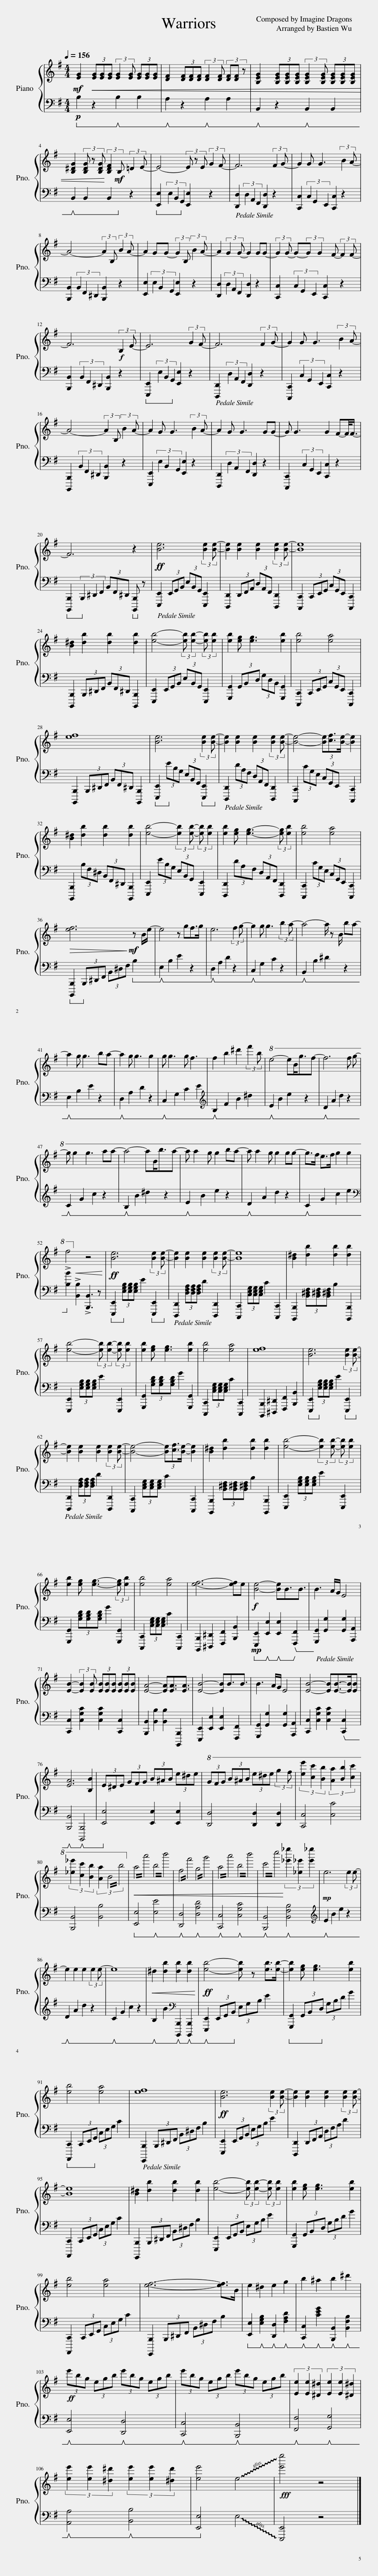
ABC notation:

X:1
%%score { 1 | 2 }
L:1/8
Q:1/4=156
M:4/4
I:linebreak $
K:G
V:1 treble
V:2 bass
V:1
!mf! [EG]2 (3[EG][EG][EG] (3:2:2[EG]2 [EG] (3[EG][EG][EG] | [DF]2 (3[DF][DF][DF] (3:2:2[DF]2 [DF] (3[DF][DF] z | [B,EG]2 (3[B,EG][B,EG][B,EG] (3:2:2[B,EG]2 [B,EG] (3[B,EG][B,EG][B,EG] |$ [B,^DG]2 (3[B,DG] z [B,DG]!ff! (3:2:2[B,DF]2!mf! B, (3:2:2=D2 E- | E4- (3E z E (3:2:2G2 F- | %5
 F6 (3:2:2F2 G- | G2 G G3 (3:2:2B2 A- |$ A4- (3:2:2A2 B, (3:2:2B2 A- | A2 GG- (3:2:2G2 B, (3:2:2B2 A- | A2 (3:2:2G2 G- G2 GG- | %10
 (3:2:2G2 G- G-(3:2:2G G2 F- (3:2:2F2 F- |$ F6!f! (3:2:2B,2 E- | E6 (3:2:2G2 F- | F6 (3:2:2F2 G- | G2 G G3 (3:2:2B2 A- |$ %15
 A4- (3:2:2A2 B, (3:2:2B2 A- | A2 G G3 (3:2:2B2 A- | A2 G G3 GG- | G G3 G2 F-F/<F/- |$ F6 z2 | %20
!ff! [Be]6 (3:2:2[Be]2 [Be]- | [Be]2 [Be]2 [Be]2 (3:2:2[Be]2 [Be]- | [Be]8 |$ [B^d]2 [db]2 [db]2 [db]2 | [eb]4- (3:2:2[eb] [eb]2- (3:2:2[eb] [eb]2 | %25
 [eb]2 [eg] [eg]3 [eb]2 | [eb]4 [ea]4 |$ [ef]8 | [Be]6 (3:2:2[Be]2 [Be]- | [Be]2 [Be]2 [Be]2 (3:2:2[Be]2 [Be]- | %30
 [Be]4- (3[Be][cf]3/2[Be]/- [Be]2 |$ [B^d]2 [db]2 [db]2 [db]2 | [eb]4- (3:2:2[eb]2 [eb]- (3:2:2[eb] [eb]2 | [eb]2 [eg] [eg]3- (3:2:2[eg] [eb]2 | [eb]4 [ea]4 |$ %35
 [ef]6 z B/e/- | e4 z gf>g | e6 (3:2:2f2 g- | g2 g g3 (3:2:2b2 a- | a4- a/ z B/ ba- |$ %40
 a2 g g3 ba- | a2 g g3 g2 | g g3 g f3 | f2 b2 ^d'2 (3:2:2f'2 b |!8va(! e'4- e'b<g'f'- | %45
 f'6 f' g'- |$ g' g'2 g'3 a'a'- | a'4- a'b<b'a'- | a' a'2 g' g'2 b'a'- | a' a'2 g' g'2 g'g'- | %50
 g'>f' e'>f' g'2 g'2 |$ f'4!8va)! z4 |!ff! [Be]6 (3:2:2[Be]2 [Be]- | [Be]2 [Be]2 [Be]2 (3:2:2[Be]2 [Be]- | [Be]8 | %55
 [B^d]2 [db]2 [db]2 [db]2 |$ [eb]4- (3:2:2[eb] [eb]2- (3:2:2[eb] [eb]2 | [eb]2 [eg] [eg]3 [eb]2 | [eb]4 [ea]4 | [ef]8 | %60
 [Be]6 (3:2:2[Be]2 [Be]- |$ [Be]2 [Be]2 [Be]2 (3:2:2[Be]2 [Be]- | [Be]4- (3[Be][cf]3/2[Be]/- [Be]2 | [B^d]2 [db]2 [db]2 [db]2 | [eb]4- (3:2:2[eb]2 [eb]- (3:2:2[eb] [eb]2 |$ %65
 [eb]2 [eg] [eg]3- (3:2:2[eg] [eb]2 | [eb]4 [ea]4 | [ef]6- [ef]e |!f! [Be]4- [Be]B3/2B3/2 | B3 A/G/ E4 |$ %70
 [EB]2- (3:2:2[EB]2 [EB] (3[EB][EB][EB] (3[EB][EB][EB] | [EA]4- [EA][EA]3/2[EA]3/2 | [EB]4- [EB]B3/2B3/2 | B3 A/G/ E4 | [EB]4- [EB][EB]->[EB][EB] |$ %75
 [EA]6 [B,B]2 | (3E^DE (3GFG (3B^AB (3e^de |!8va(! (3gfg (3b^ab (3e'^d'e' (3:2:2g'2 f' | (3[e'e'']2 [c'c'']2 [bb']2 (3[aa']2 [bb']2 [c'c'']2 |$ (3[_e'_e'']2 [c'c'']2 [bb']2 (3:2:1[aa']2 !//-!b4/3 b'4/3!8va)! | %80
!<(! !//-!a2 a'2 !//-!b2 b'2 | !//-!f2 f'2 !//-!g2 g'2 | !//-!a2 a'2 !//-!b2 b'2 | !//-!c'2 c''2!<)! (3[_e'_e'']2 [_e_e']2 [e'_e'']2 |!mp! e6 (3:2:2e2 e- |$ %85
 e2 e2 e2 (3:2:2e2 e- | e8 |!<(! ^d2 [db]2 [db]2 [db]2!<)! |!ff! [eb]4- [eb] z [eb]>[eb]- | [eb]2 [eg] [eg]3 [eb]2 |$ %90
 [eb]4 [ea]4 | [ef]8 |!ff! [Be]6 (3:2:2[Be]2 [Be]- | [Be]2 [Be]2 [Be]2 (3:2:2[Be]2 [Be]- |$ [Be]8 | %95
 [B^d]2 [db]2 [db]2 [db]2 | [eb]4- (3:2:2[eb] [eb]2- (3:2:2[eb] [eb]2 | [eb]2 [eg] [eg]3 [eb]2 |$ [eb]4 [ea]4 | [ef]6- [ef]>B | %100
 e2 ^d2 e2 g2 | b2 ^a2 b2 ^d'2 |$!ff! (3e'bg (3egb (3e'bg (3egb | (3e'bg (3egb (3e'bg (3egb | (3[Ee]2 [Ee]2 [^D^d]2 (3[Ee]2 [Ee]2 [^D^d]2 |$ %105
 (3[ee']2 [ee']2 [^d^d']2 (3[ee']2 [ee']2 [^dd']2 | [ee']4 !~(!e4 |!fff! !~)![e'e'']4 z4 |] %108
V:2
!p!!ped! B,2!<(! z2!ped! B,2!ped-up! B,2 |!ped! A,2!ped-up! z2!ped! A,2!ped-up! A,2 |!ped! B,,2!ped-up! z2!ped! B,,2!ped-up! B,,2 |$!ped! B,,2!ped-up! B,,2!<)! B,,2 z2 |!ped! [E,,E,]2 (3:1:3E,2 B,,2 G,,2 [E,,E,]2!ped-up! z2 | %5
!ped! [D,,D,]2 (3:1:3D,2 A,,2 F,,2!ped-up! [D,,D,]2 z2 |!ped! [C,,C,]2 (3:1:3C,2 G,,2 E,,2!ped-up! [C,,C,]2 z2 |$!ped! [B,,,B,,]2 (3:1:3B,,2 F,,2 ^D,,2!ped-up! [B,,,B,,]2 z2 |!ped! [E,,E,]2 (3:1:3E,2 B,,2 G,,2!ped-up! [E,,E,]2 z2 |!ped! [D,,D,]2 (3:1:3D,2 A,,2 F,,2!ped-up! [D,,D,]2 z2 | %10
!ped! [C,,C,]2 (3:1:3C,2 G,,2 E,,2!ped-up! [C,,C,]2 z2 |$!ped! [B,,,B,,]2 (3:1:3B,,2 F,,2 ^D,,2!ped-up! [B,,,B,,]2 z2 |!ped! [E,,,E,,]2 (3:1:3E,2 B,,2 G,,2!ped-up! [E,,E,]2 z2 |!ped! [D,,,D,,]2 (3:1:3D,2 A,,2 F,,2!ped-up! [D,,D,]2 z2 |!ped! [C,,,C,,]2 (3:1:3C,2 G,,2 E,,2!ped-up! [C,,C,]2 z2 |$ %15
!ped! [B,,,,B,,,]2 (3:1:3B,,2 F,,2 ^D,,2!ped-up! [B,,,B,,]2 z2 |!ped! [E,,,E,,]2 (3:1:3E,2 B,,2 G,,2!ped-up! [E,,E,]2 z2 |!ped! [D,,,D,,]2 (3:1:3D,2 A,,2 F,,2!ped-up! [D,,D,]2 z2 |!ped! [C,,,C,,]2 (3:1:3C,2 G,,2 E,,2!ped-up! [C,,C,]2 z2 |$!ped! [B,,,,B,,,]2 (3:1:3B,,,2 ^D,,2!ped-up! F,,2!ped-up! (3B,,F,,^D,,!ped! [B,,,,B,,,] z | %20
!ped! [E,,,E,,]2 (3E,,G,,!ped-up!B,, (3E,B,,G,,!ped! [E,,,E,,]2!ped-up! |!ped! [D,,,D,,]2 (3D,,F,,!ped-up!A,, (3D,A,,F,,!ped! [D,,,D,,]2!ped-up! |!ped! [C,,,C,,]2 (3C,,E,,!ped-up!G,, (3C,G,,E,,!ped! [C,,,C,,]2!ped-up! |$!ped! [B,,,,B,,,]2 (3B,,,^D,,!ped-up!F,, (3B,,F,,^D,,!ped! [B,,,,B,,,]2!ped-up! |!ped! [E,,,E,,]2 (3E,,G,,!ped-up!B,, (3E,B,,G,,!ped! [E,,,E,,]2!ped-up! | %25
!ped! [G,,,G,,]2 (3G,,B,,!ped-up!D, (3G,D,B,,!ped! [G,,,G,,]2!ped-up! |!ped! [C,,,C,,]2 (3C,,E,,!ped-up!G,, (3C,G,,E,,!ped! [C,,,C,,]2!ped-up! |$!ped! [B,,,,B,,,]2 (3B,,,^D,,!ped-up!F,, (3B,,F,,^D,,!ped! [B,,,,B,,,]2!ped-up! |!ped! [E,,,E,,]2 (3EB,!ped-up!G, (3E,B,,G,,!ped! [E,,,E,,]2!ped-up! |!ped! [D,,,D,,]2 (3DA,!ped-up!F, (3D,A,,F,,!ped! [D,,,D,,]2!ped-up! | %30
!ped! [C,,,C,,]2 (3CG,!ped-up!E, (3C,G,,E,,!ped! [C,,,C,,]2!ped-up! |$!ped! [B,,,,B,,,]2 (3B,F,!ped-up!^D, (3B,,F,,^D,,!ped! [B,,,,B,,,]2!ped-up! |!ped! [E,,,E,,]2 (3EB,!ped-up!G, (3E,B,,G,,!ped! [E,,,E,,]2!ped-up! |!ped! [D,,,D,,]2 (3DA,!ped-up!F, (3D,A,,F,,!ped! [D,,,D,,]2!ped-up! |!ped! [C,,,C,,]2 (3CG,!ped-up!E, (3C,G,,E,,!ped! [C,,,C,,]2!ped-up! |$ %35
!ped!!>(! [B,,,,B,,,]2 (3B,,,^D,,!ped-up!F,, (3B,,^D,F,!>)!!mf!!ped! B,2!ped-up! |!ped! E,2!ped-up! B,2 E2 z2 |!ped! D,2!ped-up! A,2 D2 z2 |!ped! C,2!ped-up! G,2 C2 z2 |!ped! B,,2!ped-up! B,2 ^D2 z2 |$ %40
!ped! E,2!ped-up! B,2 E2 z2 |!ped! D,2!ped-up! A,2 D2 z2 |!ped! C,2!ped-up! G,2 C2 E2 |[K:treble]!ped! B,2!ped-up! F2 B2 ^d2 |!ped! E2!ped-up! B2 e2 z2 | %45
!ped! D2!ped-up! A2 d2 z2 |$!ped! C2!ped-up! G2 c2 z2 |!ped! B,2!ped-up! B2 ^d2 z2 |!ped! E2!ped-up! B2 e2 z2 |!ped! D2!ped-up! A2 d2 z2 | %50
!ped! C2!ped-up! G2 c2 e2 |$[K:bass] !>![B,B]2!<(! !>![B,,B,]2 !>![B,,,B,,]3 z!<)! |!ped! [E,,,E,,]2!ped-up! (3[E,G,B,][E,G,B,]!ped-up![E,G,B,] E2!ped! [E,,,E,,]2 |!ped! [D,,,D,,]2 (3[D,F,A,][D,F,A,]!ped-up![D,F,A,] D2!ped! [D,,,D,,]2!ped-up! |!ped! [C,,,C,,]2 (3[C,E,G,][C,E,G,]!ped-up![C,E,G,] C2!ped! [C,,,C,,]2!ped-up! | %55
!ped! [B,,,,B,,,]2 (3[B,,^D,F,][B,,^D,F,]!ped-up![B,,^D,F,] B,2!ped! [B,,,,B,,,]2!ped-up! |$!ped! [E,,,E,,]2 (3[E,G,B,][E,G,B,]!ped-up![E,G,B,] E2!ped! [E,,,E,,]2!ped-up! |!ped! [G,,,G,,]2 (3[G,B,D][G,B,D]!ped-up![G,B,D] G2!ped! [G,,,G,,]2!ped-up! |!ped! [C,,,C,,]2 (3[C,E,G,][C,E,G,]!ped-up![C,E,G,] C2!ped! [C,,,C,,]2!ped-up! | [B,,,,B,,,]2 [^D,,,^D,,]2 [F,,,F,,]2 [B,,,B,,]2 | %60
!ped! [E,,,E,,]2 (3[E,G,B,][E,G,B,]!ped-up![E,G,B,] E2!ped! [E,,,E,,]2!ped-up! |$!ped! [D,,,D,,]2 (3[D,F,A,][D,F,A,]!ped-up![D,F,A,] D2!ped! [D,,,D,,]2!ped-up! |!ped! [C,,,C,,]2 (3[C,E,G,][C,E,G,]!ped-up![C,E,G,] C2!ped! [C,,,C,,]2!ped-up! |!ped! [B,,,,B,,,]2 (3[B,,^D,F,][B,,^D,F,]!ped-up![B,,^D,F,] B,2!ped! [B,,,,B,,,]2!ped-up! |!ped! [E,,,E,,]2 (3[E,G,B,][E,G,B,]!ped-up![E,G,B,] E2!ped! [E,,,E,,]2!ped-up! |$ %65
!ped! [G,,,G,,]2 (3[G,B,D][G,B,D]!ped-up![G,B,D] G2!ped! [G,,,G,,]2!ped-up! |!ped! [C,,,C,,]2 (3[C,E,G,][C,E,G,]!ped-up![C,E,G,] C2!ped! [C,,,C,,]2!ped-up! | [B,,,,B,,,]2 [^D,,,^D,,]2 [F,,,F,,]2 [B,,,B,,]2 |!mp!!ped! [E,,,E,,]2!ped! [E,,E,]2!ped-up!!ped! [E,,E,]2!ped-up!!ped! [F,,,F,,]2!ped-up! |!ped! [G,,,G,,]2!ped-up!!ped! [G,,G,]2!ped-up!!ped! [G,,G,]2!ped-up!!ped! [A,,,A,,]2!ped-up! |$ %70
!ped! [C,,C,]2!ped-up!!ped! [C,G,C]2!ped-up!!ped! [C,G,C]2!ped-up!!ped! [C,,C,]2!ped-up! |!ped! [B,,,B,,]2!ped-up!!ped! [B,,B,]2!ped-up!!ped! [B,,B,]2!ped-up!!ped! [B,,,,B,,,]2!ped-up! |!ped! [E,,,E,,]2!ped-up!!ped! [E,,E,]2!ped-up!!ped! [E,,E,]2!ped-up!!ped! [F,,,F,,]2!ped-up! |!ped! [G,,,G,,]2!ped-up!!ped! [G,,G,]2!ped-up!!ped! [G,,G,]2!ped-up!!ped! [A,,,A,,]2!ped-up! |!ped! [C,,C,]2!ped-up!!ped! [C,G,C]2!ped-up!!ped! [C,G,C]2!ped-up!!ped! [C,,C,]2!ped-up! |$ %75
!ped! [B,,,B,,]4!ped-up!!ped! [B,,,,B,,,]4!ped-up! | [E,,E,]4 [E,,E,]2 [E,,E,]2 | [D,,D,]4 [D,,D,]2 [D,,D,]2 | [C,,C,]4 [C,C]4 |$ [B,,,B,,]4 [B,,B,]4 | %80
!mf!!ped! [E,,E,]4!ped! [E,E]4!ped-up! |!ped! [D,,D,]4!ped-up!!ped! [D,A,D]4!ped-up! |!ped! [C,,C,]4!ped-up!!ped! [C,G,C]4!ped-up! |!f!!ped! [B,,,B,,]4!ped-up!!ped! [B,,F,B,]4!ped-up! |[K:treble]!ped! E2!ped-up! B2 e2 z2 |$ %85
!ped! D2!ped-up! A2 d2 z2 |!ped! C2!ped-up! G2 c2 z2 |!ped! B,2!ped-up! B2[K:bass]!ped! [B,,,,B,,,]2!ped-up!!ped! [B,,,,B,,,]2!ped-up! |!ped! [E,,,E,,]2!ped-up! (3E,,G,,B,, (3E,G,B, E2 |!ped! [G,,,G,,]2 (3G,,B,,D,!ped-up! (3G,B,D G2 |$ %90
!ped! [A,,,,C,,]2 (3C,,E,,G,,!ped-up! (3C,E,G, C2 |!ped! [G,,,,B,,,]2 (3B,,,^D,,F,,!ped-up! (3B,,^D,F, B,2 |!ped! [E,,,E,,]2 (3E,,G,,B,,!ped-up! (3E,G,B, E2 |!ped! [D,,,D,,]2 (3D,,F,,A,,!ped-up! (3D,F,A, D2 |$!ped! [A,,,,C,,]2 (3C,,E,,G,,!ped-up! (3C,E,G, C2 | %95
!ped! [G,,,,B,,,]2 (3B,,,^D,,F,,!ped-up! (3B,,^D,F, B,2 |!ped! [E,,,E,,]2 (3E,,G,,B,,!ped-up! (3E,G,B, E2 |!ped! [G,,,G,,]2 (3G,,B,,D,!ped-up! (3G,B,D G2 |$!ped! [A,,,,C,,]2 (3C,,E,,G,,!ped-up! (3C,E,G, C2 |!ped! [G,,,,B,,,]2 (3B,,,^D,,F,,!ped-up! (3B,,^D,F, B,2 | %100
!ped! [E,,E,]2!ped! [E,G,B,]2!ped-up!!ped! [D,,D,]2!ped-up!!ped! [F,A,D]2!ped-up! |!ped! [C,,C,]2!ped-up!!ped! [CEG]2!ped-up!!ped! [B,,,B,,]2!ped-up!!ped! [B,,F,B,]2!ped-up! |$!ped! [E,,E,]4!ped-up!!ped! [D,,D,]4!ped-up! |!ped! [C,,C,]4!ped-up!!ped! [B,,,B,,]4!ped-up! |!ped! [F,,F,]4!ped-up!!ped! [G,,G,]4!ped-up! |$ %105
!ped! [A,,A,]4!ped-up!!ped! [B,,B,]4!ped-up! | [E,,E,]4 !~(!E,4 | !~)![E,,,E,,]4 z4 |] %108
